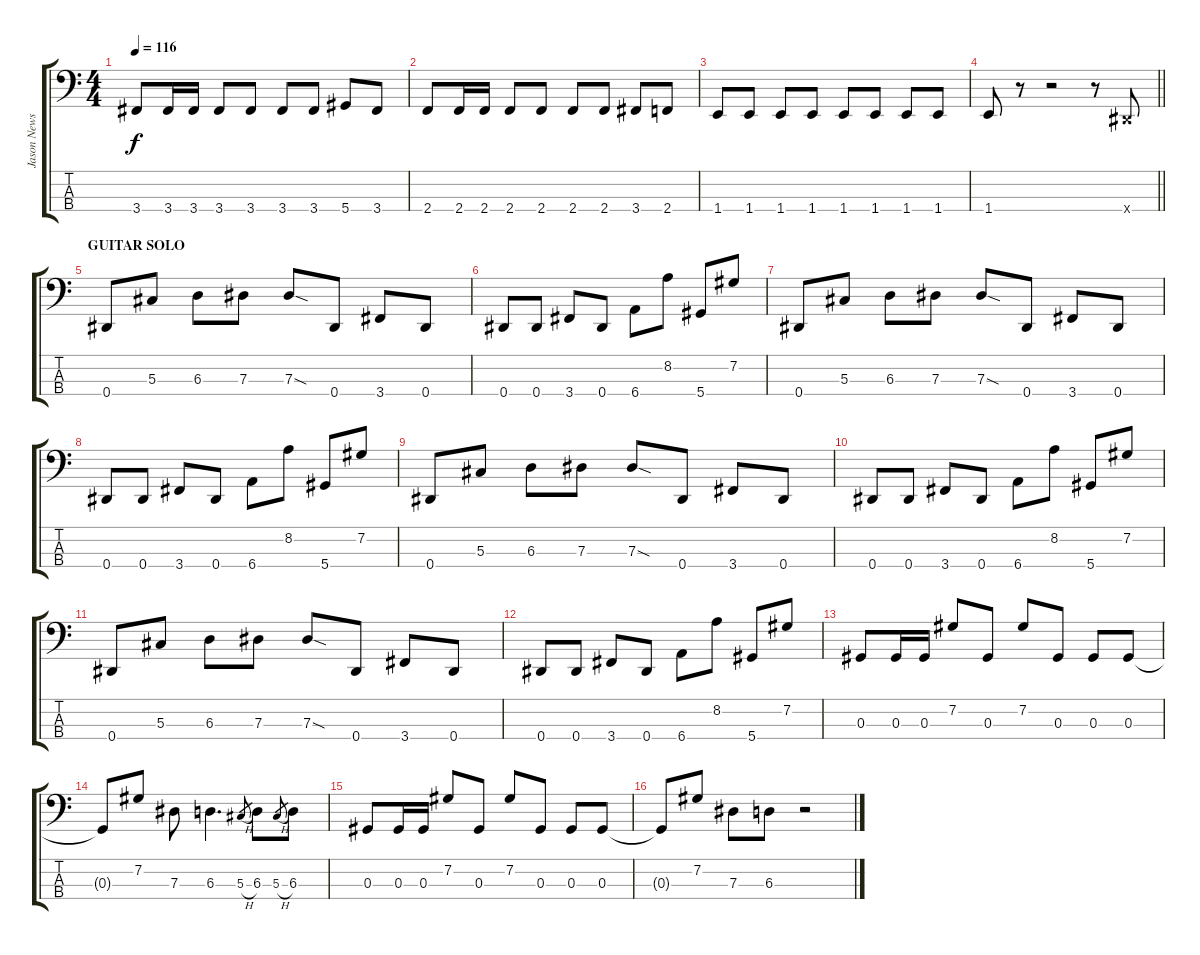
\track ("Jason Newsted - bass guitar" "Jason News") {instrument electricbassfinger}
\staff {score tabs}
\tuning (Gb2 Db2 Ab1 Eb1) {hide}
\ts (4 4)
\tempo 116
\clef f4
\ks c
3.4.8{dy f} 3.4.16 3.4.16 3.4.8 3.4.8 3.4.8 3.4.8 5.4.8 3.4.8 |
2.4.8 2.4.16 2.4.16 2.4.8 2.4.8 2.4.8 2.4.8 3.4.8 2.4.8 |
1.4.8 1.4.8 1.4.8 1.4.8 1.4.8 1.4.8 1.4.8 1.4.8 |
\barLineRight lightlight
1.4.8 r.8 r.2 r.8 0.4{x}.8 |
\section ("" "GUITAR SOLO")
0.4.8 5.3.8 6.3.8 7.3.8 7.3{sod}.8 0.4.8 3.4.8 0.4.8 |
0.4.8 0.4.8 3.4.8 0.4.8 6.4.8 8.2.8 5.4.8 7.2.8 |
0.4.8 5.3.8 6.3.8 7.3.8 7.3{sod}.8 0.4.8 3.4.8 0.4.8 |
0.4.8 0.4.8 3.4.8 0.4.8 6.4.8 8.2.8 5.4.8 7.2.8 |
0.4.8 5.3.8 6.3.8 7.3.8 7.3{sod}.8 0.4.8 3.4.8 0.4.8 |
0.4.8 0.4.8 3.4.8 0.4.8 6.4.8 8.2.8 5.4.8 7.2.8 |
0.4.8 5.3.8 6.3.8 7.3.8 7.3{sod}.8 0.4.8 3.4.8 0.4.8 |
0.4.8 0.4.8 3.4.8 0.4.8 6.4.8 8.2.8 5.4.8 7.2.8 |
0.3.8 0.3.16 0.3.16 7.2.8 0.3.8 7.2.8 0.3.8 0.3.8 0.3.8 |
0.3{t}.8 7.2.8 7.3.8 6.3.4{d} 5.3{h}.8{gr} 6.3.8 5.3{h}.8{gr} 6.3.8 |
0.3.8 0.3.16 0.3.16 7.2.8 0.3.8 7.2.8 0.3.8 0.3.8 0.3.8 |
0.3{t}.8 7.2.8 7.3.8 6.3.8 r.2
